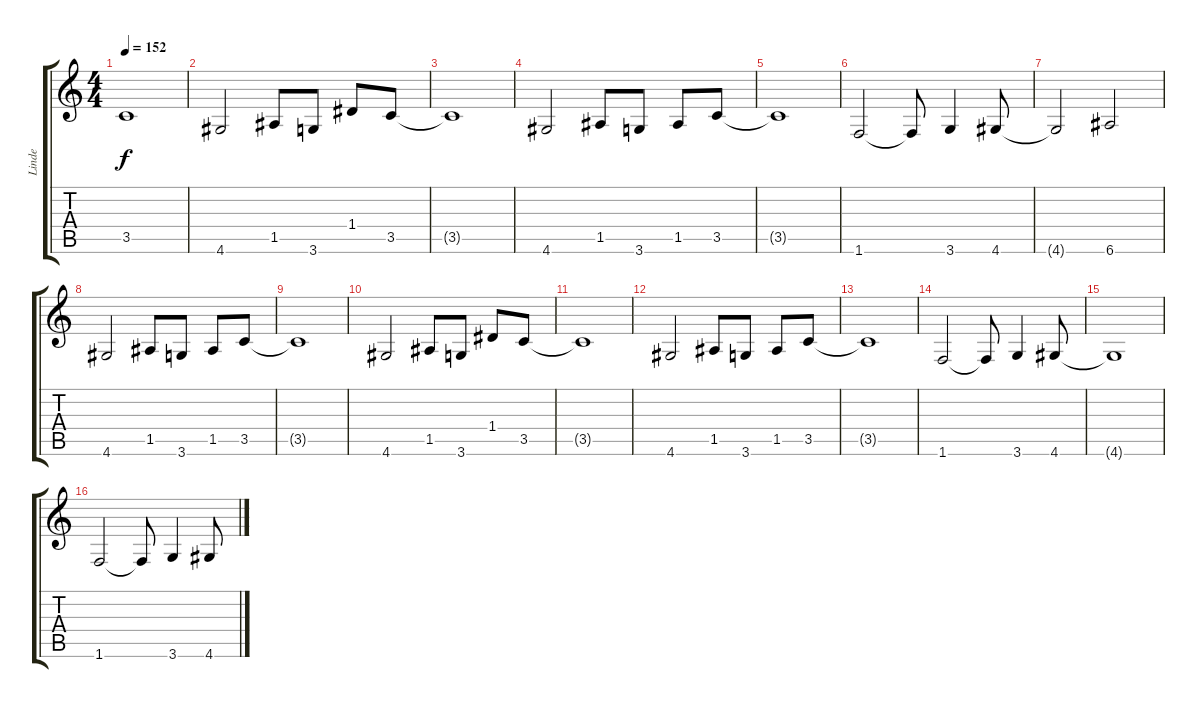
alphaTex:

\track ("Linde" "Linde") {instrument overdrivenguitar}
\staff {score tabs}
\tuning (E4 B3 G3 D3 A2 E2) {hide}
\ts (4 4)
\tempo 152
\clef g2
\ks c
3.5{t}.1{dy f} |
4.6.2 1.5.8 3.6.8 1.4.8 3.5.8 |
3.5{t}.1 |
4.6.2 1.5.8 3.6.8 1.5.8 3.5.8 |
3.5{t}.1 |
1.6.2 1.6{t}.8 3.6.4 4.6.8 |
4.6{t}.2 6.6.2 |
4.6.2 1.5.8 3.6.8 1.5.8 3.5.8 |
3.5{t}.1 |
4.6.2 1.5.8 3.6.8 1.4.8 3.5.8 |
3.5{t}.1 |
4.6.2 1.5.8 3.6.8 1.5.8 3.5.8 |
3.5{t}.1 |
1.6.2 1.6{t}.8 3.6.4 4.6.8 |
4.6{t}.1 |
1.6.2 1.6{t}.8 3.6.4 4.6.8
